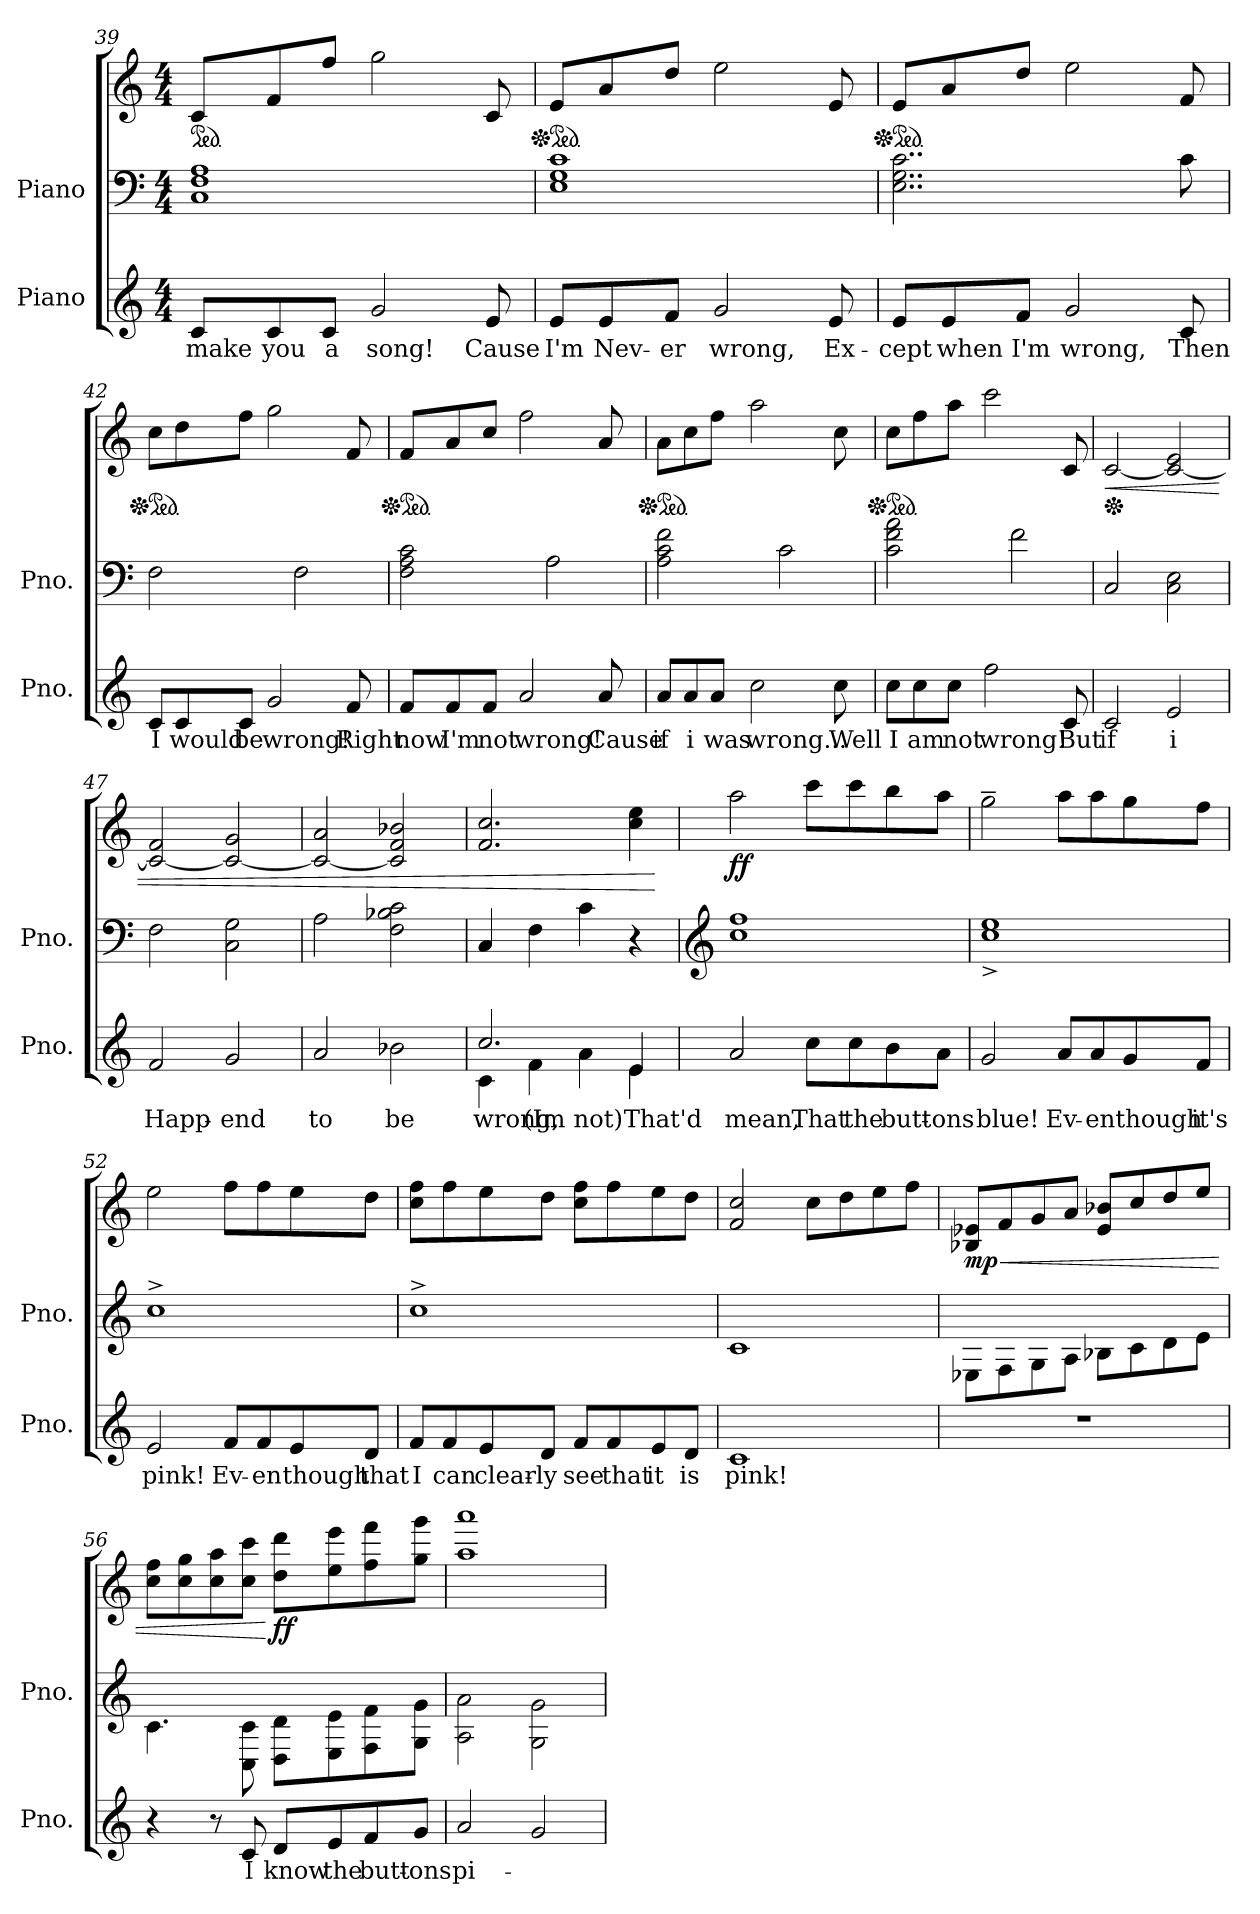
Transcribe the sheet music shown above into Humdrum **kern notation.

**kern	**text	**kern	**kern	**dynam
*part2	*part2	*part1	*part1	*part1
*staff3	*staff3	*staff2	*staff1	*staff1/2
*I"Piano	*	*I"Piano	*	*
*I'Pno.	*	*I'Pno.	*	*
*clefG2	*	*clefF4	*clefG2	*
*k[]	*	*k[]	*k[]	*
*M4/4	*	*M4/4	*M4/4	*
=39	=39	=39	=39	=39
!	!LO:LY:b	!	!	!
*	*	*	*ped	*
8c/L	make	1C 1F 1A	8c/L	.
!	!LO:LY:b	!	!	!
8c/	you	.	8f/	.
!	!LO:LY:b	!	!	!
8c/J	a	.	8ff/J	.
!	!LO:LY:b	!	!	!
2g/	song!	.	2gg\	.
!	!LO:LY:b	!	!	!
8e/	Cause	.	8c/	.
=40	=40	=40	=40	=40
!	!LO:LY:b	!	!	!
*	*	*	*Xped	*
*	*	*	*ped	*
8e/L	I'm	1E 1G 1c	8e/L	.
!	!LO:LY:b	!	!	!
8e/	Nev-	.	8a/	.
!	!LO:LY:b	!	!	!
8f/J	-er	.	8dd/J	.
!	!LO:LY:b	!	!	!
2g/	wrong,	.	2ee\	.
!	!LO:LY:b	!	!	!
8e/	Ex-	.	8e/	.
!!LO:PB:g=z
=41	=41	=41	=41	=41
!	!LO:LY:b	!	!	!
*	*	*	*Xped	*
*	*	*	*ped	*
8e/L	-cept	2..E\ 2..G\ 2..c\	8e/L	.
!	!LO:LY:b	!	!	!
8e/	when	.	8a/	.
!	!LO:LY:b	!	!	!
8f/J	I'm	.	8dd/J	.
!	!LO:LY:b	!	!	!
2g/	wrong,	.	2ee\	.
!	!LO:LY:b	!	!	!
8c/	Then	8c\	8f/	.
=42	=42	=42	=42	=42
!	!LO:LY:b	!	!	!
*	*	*	*Xped	*
*	*	*	*ped	*
8c/L	I	2F\	8cc\L	.
!	!LO:LY:b	!	!	!
8c/	would	.	8dd\	.
!	!LO:LY:b	!	!	!
8c/J	be	.	8ff\J	.
!	!LO:LY:b	!	!	!
2g/	wrong!	.	2gg\	.
.	.	2F\	.	.
!	!LO:LY:b	!	!	!
8f/	Right	.	8f/	.
=43	=43	=43	=43	=43
!	!LO:LY:b	!	!	!
*	*	*	*Xped	*
*	*	*	*ped	*
8f/L	now	2F\ 2A\ 2c\	8f/L	.
!	!LO:LY:b	!	!	!
8f/	I'm	.	8a/	.
!	!LO:LY:b	!	!	!
8f/J	not	.	8cc/J	.
!	!LO:LY:b	!	!	!
2a/	wrong!	.	2ff\	.
.	.	2A\	.	.
!	!LO:LY:b	!	!	!
8a/	Cause	.	8a/	.
!!LO:LB:g=z
=44	=44	=44	=44	=44
!	!LO:LY:b	!	!	!
*	*	*	*Xped	*
*	*	*	*ped	*
8a/L	if	2A\ 2c\ 2f\	8a\L	.
!	!LO:LY:b	!	!	!
8a/	i	.	8cc\	.
!	!LO:LY:b	!	!	!
8a/J	was	.	8ff\J	.
!	!LO:LY:b	!	!	!
2cc\	wrong...	.	2aa\	.
.	.	2c\	.	.
!	!LO:LY:b	!	!	!
8cc\	Well	.	8cc\	.
=45	=45	=45	=45	=45
!	!LO:LY:b	!	!	!
*	*	*	*Xped	*
*	*	*	*ped	*
8cc\L	I	2c\ 2f\ 2a\	8cc\L	.
!	!LO:LY:b	!	!	!
8cc\	am	.	8ff\	.
!	!LO:LY:b	!	!	!
8cc\J	not	.	8aa\J	.
!	!LO:LY:b	!	!	!
2ff\	wrong!	.	2ccc\	.
.	.	2f\	.	.
!	!LO:LY:b	!	!	!
8c/	But	.	8c/	.
=46	=46	=46	=46	=46
!	!LO:LY:b	!	!	!
*	*	*	*Xped	*
!	!	!	!	!LO:HP:b
2c/	if	2C/	[2c/	<
!	!LO:LY:b	!	!	!
2e/	i	2C\ 2E\	2c/_ 2e/	.
=47	=47	=47	=47	=47
!	!LO:LY:b	!	!	!
2f/	Happ-	2F\	2c/_ 2f/	.
!	!LO:LY:b	!	!	!
2g/	-end	2C\ 2G\	2c/_ 2g/	.
=48	=48	=48	=48	=48
!	!LO:LY:b	!	!	!
2a/	to	2A\	2c/_ 2a/	.
!	!LO:LY:b	!	!	!
2b-X\	be	2F\ 2B-X\ 2c\	2c/] 2f/ 2b-X/	.
!!LO:LB:g=z
=49	=49	=49	=49	=49
!	!LO:LY:b	!	!	!
*^	*	*	*	*
2.cc/	4c\	wrong,	4C/	2.f/ 2.cc/	.
!	!	!LO:LY:b	!	!	!
.	4f\	(Im	4F\	.	.
!	!	!LO:LY:b	!	!	!
.	4a\	not)	4c\	.	.
!	!	!LO:LY:b	!	!	!
4e/	4e\	That'd	4r	4cc\ 4ee\	.
*v	*v	*	*	*	*
.	.	.	.	[
=50	=50	=50	=50	=50
*	*	*clefG2	*	*
!	!LO:LY:b	!	!	!LO:DY:b
2a/	mean,	1cc 1ff	2aa\	ff
!	!LO:LY:b	!	!	!
8cc\L	That	.	8ccc\L	.
!	!LO:LY:b	!	!	!
8cc\	the	.	8ccc\	.
!	!LO:LY:b	!	!	!
8b\	butt-	.	8bb\	.
!	!LO:LY:b	!	!	!
8a\J	-ons	.	8aa\J	.
=51	=51	=51	=51	=51
!	!LO:LY:b	!	!	!
*	*	*^	*	*
2g/	blue!	1ee	1cc^	2gg~\	.
!	!LO:LY:b	!	!	!	!
8a/L	Ev-	.	.	8aa\L	.
!	!LO:LY:b	!	!	!	!
8a/	-en	.	.	8aa\	.
!	!LO:LY:b	!	!	!	!
8g/	though	.	.	8gg\	.
!	!LO:LY:b	!	!	!	!
8f/J	it's	.	.	8ff\J	.
*	*	*v	*v	*	*
=52	=52	=52	=52	=52
!	!LO:LY:b	!	!	!
2e/	pink!	1cc^	2ee\	.
!	!LO:LY:b	!	!	!
8f/L	Ev-	.	8ff\L	.
!	!LO:LY:b	!	!	!
8f/	-en	.	8ff\	.
!	!LO:LY:b	!	!	!
8e/	though	.	8ee\	.
!	!LO:LY:b	!	!	!
8d/J	that	.	8dd\J	.
!!LO:PB:g=z
=53	=53	=53	=53	=53
!	!LO:LY:b	!	!	!
8f/L	I	1cc^	8cc\ 8ff\L	.
!	!LO:LY:b	!	!	!
8f/	can	.	8ff\	.
!	!LO:LY:b	!	!	!
8e/	clear-	.	8ee\	.
!	!LO:LY:b	!	!	!
8d/J	-ly	.	8dd\J	.
!	!LO:LY:b	!	!	!
8f/L	see	.	8cc\ 8ff\L	.
!	!LO:LY:b	!	!	!
8f/	that	.	8ff\	.
!	!LO:LY:b	!	!	!
8e/	it	.	8ee\	.
!	!LO:LY:b	!	!	!
8d/J	is	.	8dd\J	.
=54	=54	=54	=54	=54
!	!LO:LY:b	!	!	!
1c	pink!	1c	2f/ 2cc/	.
.	.	.	8cc\L	.
.	.	.	8dd\	.
.	.	.	8ee\	.
.	.	.	8ff\J	.
=55	=55	=55	=55	=55
!	!	!	!	!LO:HP:b
!	!	!	!	!LO:DY:n=1:b
1r	.	8E-X\L	8B-X/ 8e-X/L	< mp
.	.	8F\	8f/	.
.	.	8G\	8g/	.
.	.	8A\J	8a/J	.
.	.	8B-X\L	8e-/ 8b-X/L	.
.	.	8c\	8cc/	.
.	.	8d\	8dd/	.
.	.	8e\J	8ee/J	.
=56	=56	=56	=56	=56
4r	.	4.c\	8cc\ 8ff\L	.
.	.	.	8cc\ 8gg\	.
8r	.	.	8cc\ 8aa\	.
!	!LO:LY:b	!	!	!
8c/	I	8C\ 8c\	8cc\ 8ccc\J	.
!	!LO:LY:b	!	!	!LO:DY:n=1:b
8d/L	know	8D\ 8d\L	8dd\ 8ddd\L	[ ff
!	!LO:LY:b	!	!	!
8e/	the	8E\ 8e\	8ee\ 8eee\	.
!	!LO:LY:b	!	!	!
8f/	butt-	8F\ 8f\	8ff\ 8fff\	.
!	!LO:LY:b	!	!	!
8g/J	-ons	8G\ 8g\J	8gg\ 8ggg\J	.
!!LO:LB:g=z
=57	=57	=57	=57	=57
!	!LO:LY:b	!	!	!
2a/	pi-	2A\ 2a\	1aa 1aaa	.
2g/	.	2G\ 2g\	.	.
=	=	=	=	=
*-	*-	*-	*-	*-
